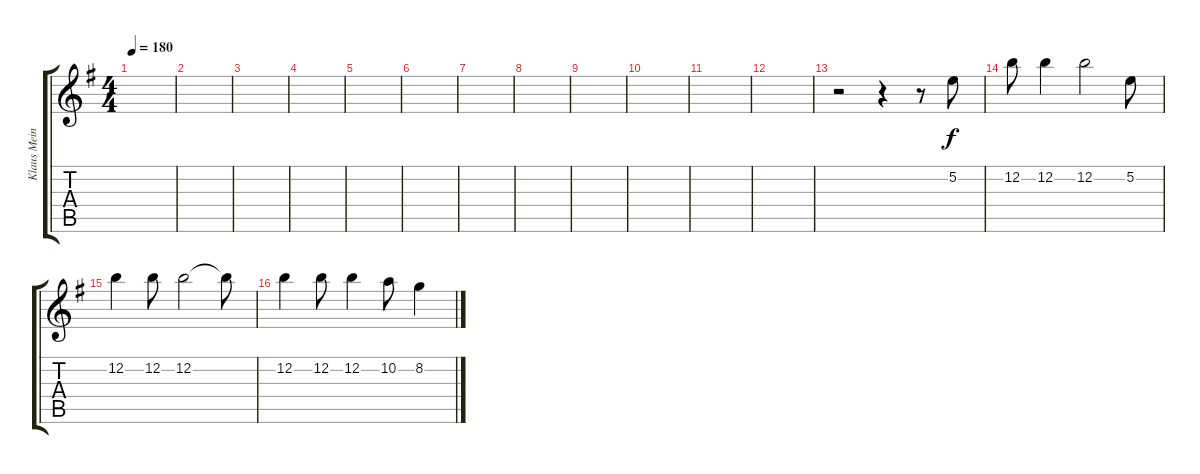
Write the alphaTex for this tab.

\track ("Klaus Meine" "Klaus Mein") {instrument acousticguitarsteel}
\staff {score tabs}
\tuning (E4 B3 G3 D3 A2 E2) {hide}
\ts (4 4)
\tempo 180
\clef g2
\ks eminor
|
|
|
|
|
|
|
|
|
|
|
|
r.2 r.4 r.8 5.2.8 |
12.2.8 12.2.4 12.2.2 5.2.8 |
12.2.4 12.2.8 12.2.2 12.2{t}.8 |
12.2.4 12.2.8 12.2.4 10.2.8 8.2.4
